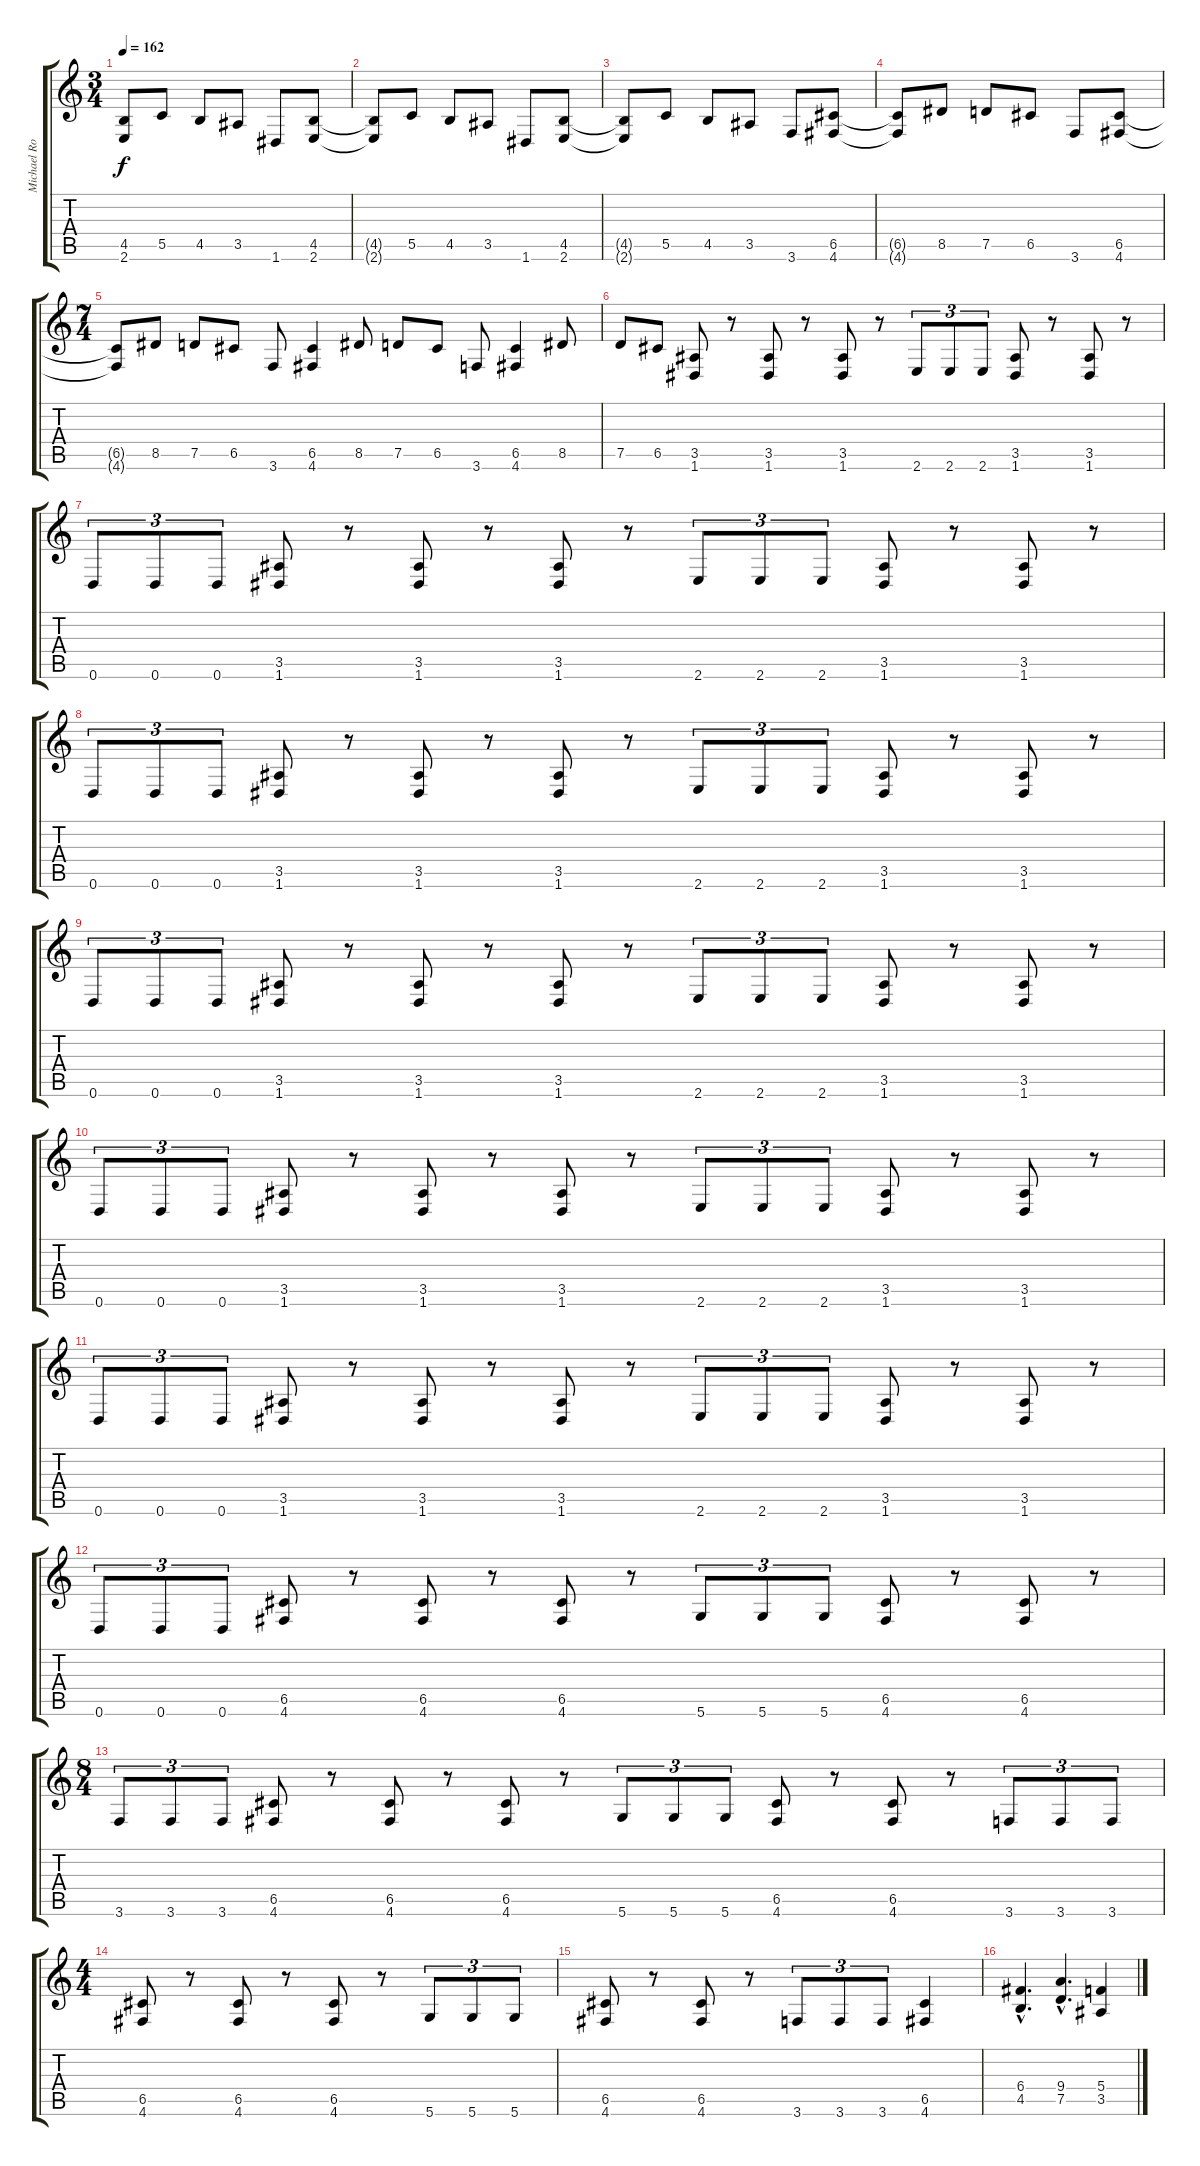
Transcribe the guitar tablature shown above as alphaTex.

\track ("Michael Romeo Lead" "Michael Ro") {instrument distortionguitar}
\staff {score tabs}
\tuning (D4 A3 F3 C3 G2 D2) {hide}
\ts (3 4)
\tempo 162
\clef g2
\ks c
(4.5{t} 2.6{t}).8{dy f} 5.5.8 4.5.8 3.5.8 1.6.8 (4.5 2.6).8 |
(4.5{t} 2.6{t}).8 5.5.8 4.5.8 3.5.8 1.6.8 (4.5 2.6).8 |
(4.5{t} 2.6{t}).8 5.5.8 4.5.8 3.5.8 3.6.8 (6.5 4.6).8 |
(6.5{t} 4.6{t}).8 8.5.8 7.5.8 6.5.8 3.6.8 (6.5 4.6).8 |
\ts (7 4)
(6.5{t} 4.6{t}).8 8.5.8 7.5.8 6.5.8 3.6.8 (6.5 4.6).4 8.5.8 7.5.8 6.5.8 3.6.8 (6.5 4.6).4 8.5.8 |
7.5.8 6.5.8 (3.5 1.6).8 r.8 (3.5 1.6).8 r.8 (3.5 1.6).8 r.8 2.6.8{tu (3 2)} 2.6.8{tu (3 2)} 2.6.8{tu (3 2)} (3.5 1.6).8 r.8 (3.5 1.6).8 r.8 |
0.6.8{tu (3 2)} 0.6.8{tu (3 2)} 0.6.8{tu (3 2)} (3.5 1.6).8 r.8 (3.5 1.6).8 r.8 (3.5 1.6).8 r.8 2.6.8{tu (3 2)} 2.6.8{tu (3 2)} 2.6.8{tu (3 2)} (3.5 1.6).8 r.8 (3.5 1.6).8 r.8 |
0.6.8{tu (3 2)} 0.6.8{tu (3 2)} 0.6.8{tu (3 2)} (3.5 1.6).8 r.8 (3.5 1.6).8 r.8 (3.5 1.6).8 r.8 2.6.8{tu (3 2)} 2.6.8{tu (3 2)} 2.6.8{tu (3 2)} (3.5 1.6).8 r.8 (3.5 1.6).8 r.8 |
0.6.8{tu (3 2)} 0.6.8{tu (3 2)} 0.6.8{tu (3 2)} (3.5 1.6).8 r.8 (3.5 1.6).8 r.8 (3.5 1.6).8 r.8 2.6.8{tu (3 2)} 2.6.8{tu (3 2)} 2.6.8{tu (3 2)} (3.5 1.6).8 r.8 (3.5 1.6).8 r.8 |
0.6.8{tu (3 2)} 0.6.8{tu (3 2)} 0.6.8{tu (3 2)} (3.5 1.6).8 r.8 (3.5 1.6).8 r.8 (3.5 1.6).8 r.8 2.6.8{tu (3 2)} 2.6.8{tu (3 2)} 2.6.8{tu (3 2)} (3.5 1.6).8 r.8 (3.5 1.6).8 r.8 |
0.6.8{tu (3 2)} 0.6.8{tu (3 2)} 0.6.8{tu (3 2)} (3.5 1.6).8 r.8 (3.5 1.6).8 r.8 (3.5 1.6).8 r.8 2.6.8{tu (3 2)} 2.6.8{tu (3 2)} 2.6.8{tu (3 2)} (3.5 1.6).8 r.8 (3.5 1.6).8 r.8 |
0.6.8{tu (3 2)} 0.6.8{tu (3 2)} 0.6.8{tu (3 2)} (6.5 4.6).8 r.8 (6.5 4.6).8 r.8 (6.5 4.6).8 r.8 5.6.8{tu (3 2)} 5.6.8{tu (3 2)} 5.6.8{tu (3 2)} (6.5 4.6).8 r.8 (6.5 4.6).8 r.8 |
\ts (8 4)
3.6.8{tu (3 2)} 3.6.8{tu (3 2)} 3.6.8{tu (3 2)} (6.5 4.6).8 r.8 (6.5 4.6).8 r.8 (6.5 4.6).8 r.8 5.6.8{tu (3 2)} 5.6.8{tu (3 2)} 5.6.8{tu (3 2)} (6.5 4.6).8 r.8 (6.5 4.6).8 r.8 3.6.8{tu (3 2)} 3.6.8{tu (3 2)} 3.6.8{tu (3 2)} |
\ts (4 4)
(6.5 4.6).8 r.8 (6.5 4.6).8 r.8 (6.5 4.6).8 r.8 5.6.8{tu (3 2)} 5.6.8{tu (3 2)} 5.6.8{tu (3 2)} |
(6.5 4.6).8 r.8 (6.5 4.6).8 r.8 3.6.8{tu (3 2)} 3.6.8{tu (3 2)} 3.6.8{tu (3 2)} (6.5 4.6).4 |
(6.4{hac} 4.5{hac}).4{d} (9.4{hac} 7.5{hac}).4{d} (5.4 3.5).4
